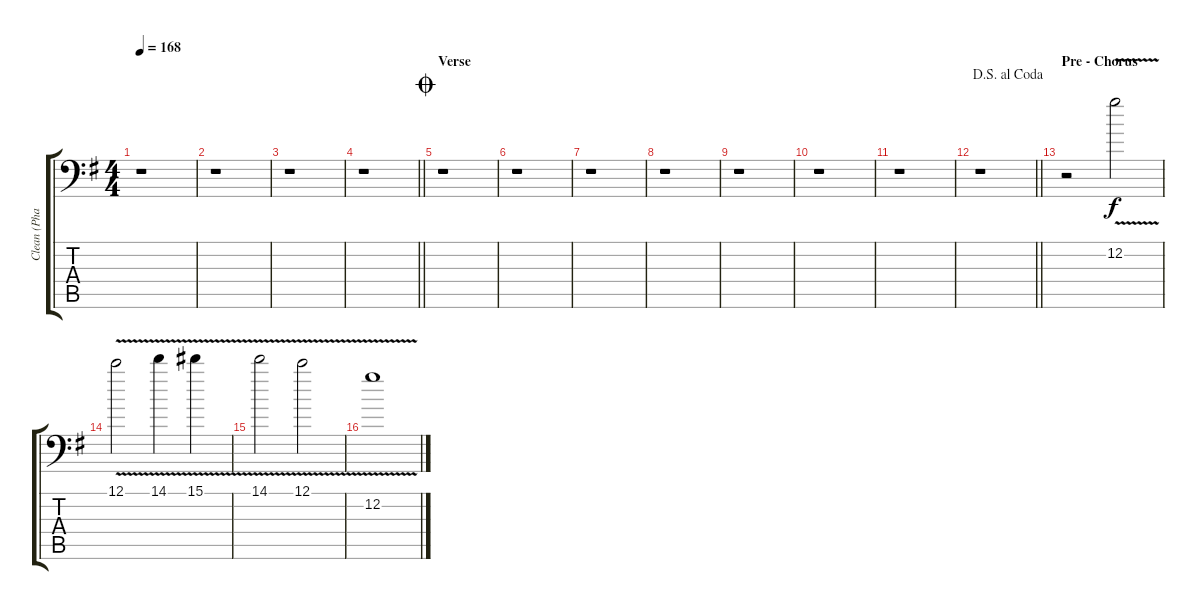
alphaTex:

\track ("Clean (Phased) Guitar" "Clean (Pha") {instrument electricguitarjazz}
\staff {score tabs}
\tuning (C4 G3 Eb3 Bb2 F2 Bb1) {hide}
\ts (4 4)
\tempo 168
\clef f4
\ks g
r.1{dy f} |
r.1 |
r.1 |
\barLineRight lightlight
r.1 |
\section ("" "Verse")
\jump coda
r.1 |
r.1 |
r.1 |
r.1 |
r.1 |
r.1 |
r.1 |
\jump dalsegnoalcoda
\barLineRight lightlight
r.1 |
\section ("" "Pre - Chorus")
r.2 12.2{v}.2 |
12.1{v}.2 14.1{v}.4 15.1{v}.4 |
14.1{v}.2 12.1{v}.2 |
12.2{v}.1
